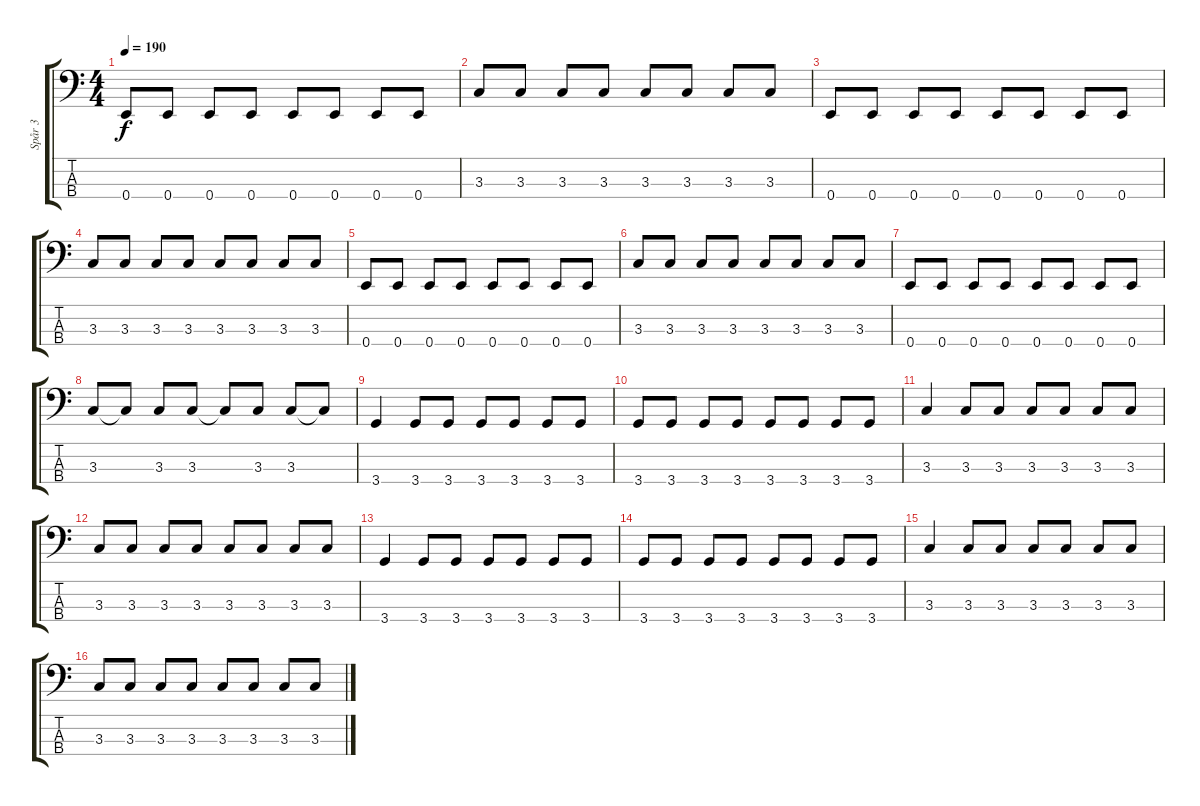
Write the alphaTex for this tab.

\track ("Spår 3" "Spår 3") {instrument electricbasspick}
\staff {score tabs}
\tuning (G2 D2 A1 E1) {hide}
\ts (4 4)
\tempo 190
\clef f4
\ks c
0.4.8{dy f} 0.4.8 0.4.8 0.4.8 0.4.8 0.4.8 0.4.8 0.4.8 |
3.3.8 3.3.8 3.3.8 3.3.8 3.3.8 3.3.8 3.3.8 3.3.8 |
0.4.8 0.4.8 0.4.8 0.4.8 0.4.8 0.4.8 0.4.8 0.4.8 |
3.3.8 3.3.8 3.3.8 3.3.8 3.3.8 3.3.8 3.3.8 3.3.8 |
0.4.8 0.4.8 0.4.8 0.4.8 0.4.8 0.4.8 0.4.8 0.4.8 |
3.3.8 3.3.8 3.3.8 3.3.8 3.3.8 3.3.8 3.3.8 3.3.8 |
0.4.8 0.4.8 0.4.8 0.4.8 0.4.8 0.4.8 0.4.8 0.4.8 |
3.3.8 3.3{t}.8 3.3.8 3.3.8 3.3{t}.8 3.3.8 3.3.8 3.3{t}.8 |
3.4.4 3.4.8 3.4.8 3.4.8 3.4.8 3.4.8 3.4.8 |
3.4.8 3.4.8 3.4.8 3.4.8 3.4.8 3.4.8 3.4.8 3.4.8 |
3.3.4 3.3.8 3.3.8 3.3.8 3.3.8 3.3.8 3.3.8 |
3.3.8 3.3.8 3.3.8 3.3.8 3.3.8 3.3.8 3.3.8 3.3.8 |
3.4.4 3.4.8 3.4.8 3.4.8 3.4.8 3.4.8 3.4.8 |
3.4.8 3.4.8 3.4.8 3.4.8 3.4.8 3.4.8 3.4.8 3.4.8 |
3.3.4 3.3.8 3.3.8 3.3.8 3.3.8 3.3.8 3.3.8 |
3.3.8 3.3.8 3.3.8 3.3.8 3.3.8 3.3.8 3.3.8 3.3.8
